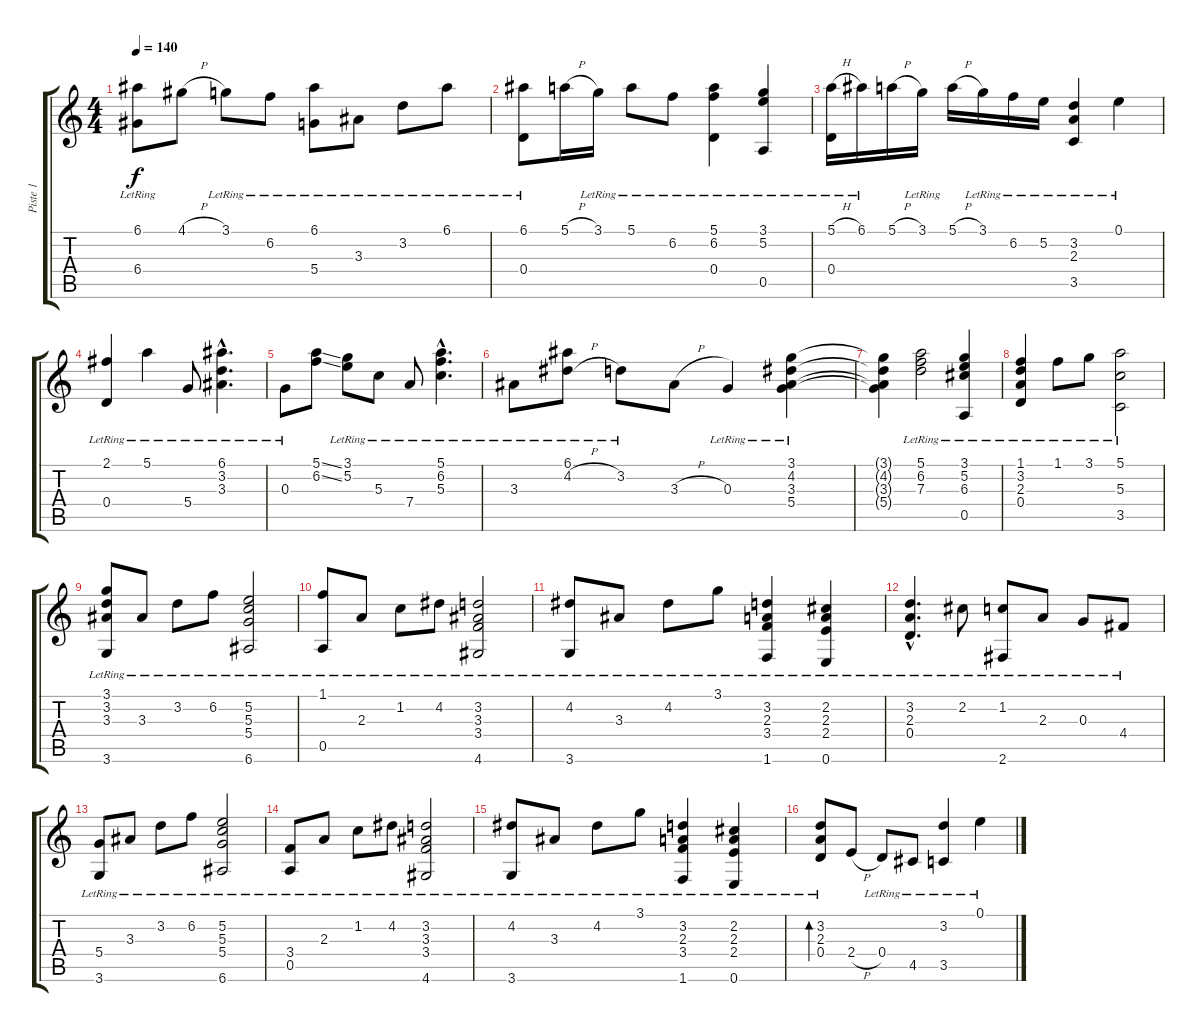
\track ("Piste 1" "Piste 1") {instrument acousticguitarnylon}
\staff {score tabs}
\tuning (E4 B3 G3 D3 A2 E2) {hide}
\ts (4 4)
\tempo 140
\clef g2
\ks c
(6.1{lr} 6.4{lr}).8{dy f} 4.1{h}.8 3.1{lr}.8 6.2{lr}.8 (6.1{lr} 5.4{lr}).8 3.3{lr}.8 3.2{lr}.8 6.1{lr}.8 |
(6.1{lr} 0.4{lr}).8 5.1{h}.16 3.1{lr}.16 5.1{lr}.8 6.2{lr}.8 (5.1{lr} 6.2{lr} 0.4{lr}).4 (3.1{lr} 5.2{lr} 0.5{lr}).4 |
(5.1{h} 0.4{lr}).16 6.1{lr}.16 5.1{h}.16 3.1{lr}.16 5.1{h}.16 3.1{lr}.16 6.2{lr}.16 5.2{lr}.16 (3.2{lr} 2.3{lr} 3.5{lr}).4 0.1{lr}.4 |
(2.1{lr} 0.4{lr}).4 5.1{lr}.4 5.4{lr}.8 (6.1{hac lr} 3.2{hac lr} 3.3{hac lr}).4{d} |
0.3{lr}.8 (5.1{ss} 6.2{ss}).8 (3.1{lr} 5.2{lr}).8 5.3{lr}.8 7.4{lr}.8 (5.1{hac lr} 6.2{hac lr} 5.3{hac lr}).4{d} |
3.3{lr}.8 (6.1{lr} 4.2{h}).8 3.2{lr}.8 3.3{h}.8 0.3{lr}.4 (3.1{lr} 4.2{lr} 3.3{lr} 5.4{lr}).4 |
(3.1{t} 4.2{t} 3.3{t} 5.4{t}).4 (5.1{lr} 6.2{lr} 7.3{lr}).2 (3.1{lr} 5.2{lr} 6.3{lr} 0.5{lr}).4 |
(1.1{lr} 3.2{lr} 2.3{lr} 0.4{lr}).4 1.1{lr}.8 3.1{lr}.8 (5.1{lr} 5.3{lr} 3.5{lr}).2 |
(3.1{lr} 3.2{lr} 3.3{lr} 3.6{lr}).8 3.3{lr}.8 3.2{lr}.8 6.2{lr}.8 (5.2{lr} 5.3{lr} 5.4{lr} 6.6{lr}).2 |
(1.1{lr} 0.5{lr}).8 2.3{lr}.8 1.2{lr}.8 4.2{lr}.8 (3.2{lr} 3.3{lr} 3.4{lr} 4.6{lr}).2 |
(4.2{lr} 3.6{lr}).8 3.3{lr}.8 4.2{lr}.8 3.1{lr}.8 (3.2{lr} 2.3{lr} 3.4{lr} 1.6{lr}).4 (2.2{lr} 2.3{lr} 2.4{lr} 0.6{lr}).4 |
(3.2{hac lr} 2.3{hac lr} 0.4{hac lr}).4{d} 2.2{lr}.8 (1.2{lr} 2.6{lr}).8 2.3{lr}.8 0.3{lr}.8 4.4{lr}.8 |
(5.4{lr} 3.6{lr}).8 3.3{lr}.8 3.2{lr}.8 6.2{lr}.8 (5.2{lr} 5.3{lr} 5.4{lr} 6.6{lr}).2 |
(3.4{lr} 0.5{lr}).8 2.3{lr}.8 1.2{lr}.8 4.2{lr}.8 (3.2{lr} 3.3{lr} 3.4{lr} 4.6{lr}).2 |
(4.2{lr} 3.6{lr}).8 3.3{lr}.8 4.2{lr}.8 3.1{lr}.8 (3.2{lr} 2.3{lr} 3.4{lr} 1.6{lr}).4 (2.2{lr} 2.3{lr} 2.4{lr} 0.6{lr}).4 |
(3.2{lr} 2.3{lr} 0.4{lr}).8{bd 240} 2.4{h}.8 0.4{lr}.8 4.5{lr}.8 (3.2{lr} 3.5{lr}).4 0.1{lr}.4
